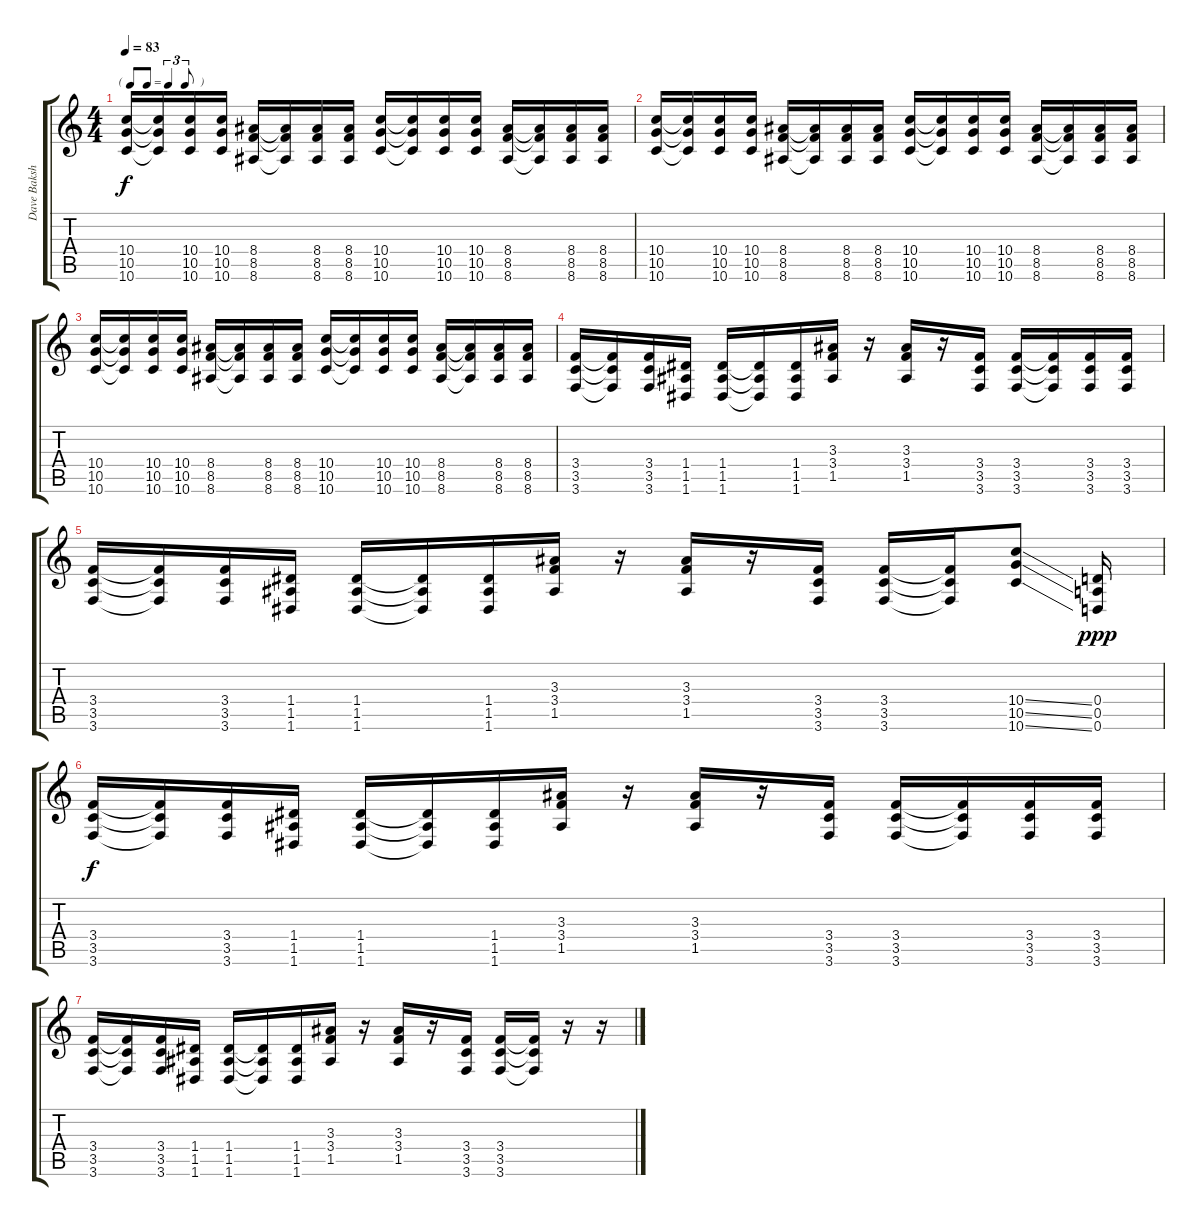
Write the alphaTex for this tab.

\track ("Dave Baksh" "Dave Baksh") {instrument distortionguitar}
\staff {score tabs}
\tuning (E4 B3 G3 D3 A2 D2) {hide}
\ts (4 4)
\tf triplet8th
\tempo 83
\clef g2
\ks c
(10.4 10.5 10.6).16{dy f} (10.4{t} 10.5{t} 10.6{t}).16 (10.4 10.5 10.6).16 (10.4 10.5 10.6).16 (8.4 8.5 8.6).16 (8.4{t} 8.5{t} 8.6{t}).16 (8.4 8.5 8.6).16 (8.4 8.5 8.6).16 (10.4 10.5 10.6).16 (10.4{t} 10.5{t} 10.6{t}).16 (10.4 10.5 10.6).16 (10.4 10.5 10.6).16 (8.4 8.5 8.6).16 (8.4{t} 8.5{t} 8.6{t}).16 (8.4 8.5 8.6).16 (8.4 8.5 8.6).16 |
(10.4 10.5 10.6).16 (10.4{t} 10.5{t} 10.6{t}).16 (10.4 10.5 10.6).16 (10.4 10.5 10.6).16 (8.4 8.5 8.6).16 (8.4{t} 8.5{t} 8.6{t}).16 (8.4 8.5 8.6).16 (8.4 8.5 8.6).16 (10.4 10.5 10.6).16 (10.4{t} 10.5{t} 10.6{t}).16 (10.4 10.5 10.6).16 (10.4 10.5 10.6).16 (8.4 8.5 8.6).16 (8.4{t} 8.5{t} 8.6{t}).16 (8.4 8.5 8.6).16 (8.4 8.5 8.6).16 |
(10.4 10.5 10.6).16 (10.4{t} 10.5{t} 10.6{t}).16 (10.4 10.5 10.6).16 (10.4 10.5 10.6).16 (8.4 8.5 8.6).16 (8.4{t} 8.5{t} 8.6{t}).16 (8.4 8.5 8.6).16 (8.4 8.5 8.6).16 (10.4 10.5 10.6).16 (10.4{t} 10.5{t} 10.6{t}).16 (10.4 10.5 10.6).16 (10.4 10.5 10.6).16 (8.4 8.5 8.6).16 (8.4{t} 8.5{t} 8.6{t}).16 (8.4 8.5 8.6).16 (8.4 8.5 8.6).16 |
(3.4 3.5 3.6).16 (3.4{t} 3.5{t} 3.6{t}).16 (3.4 3.5 3.6).16 (1.4 1.5 1.6).16 (1.4 1.5 1.6).16 (1.4{t} 1.5{t} 1.6{t}).16 (1.4 1.5 1.6).16 (3.3 3.4 1.5).16 r.16 (3.3 3.4 1.5).16 r.16 (3.4 3.5 3.6).16 (3.4 3.5 3.6).16 (3.4{t} 3.5{t} 3.6{t}).16 (3.4 3.5 3.6).16 (3.4 3.5 3.6).16 |
(3.4 3.5 3.6).16 (3.4{t} 3.5{t} 3.6{t}).16 (3.4 3.5 3.6).16 (1.4 1.5 1.6).16 (1.4 1.5 1.6).16 (1.4{t} 1.5{t} 1.6{t}).16 (1.4 1.5 1.6).16 (3.3 3.4 1.5).16 r.16 (3.3 3.4 1.5).16 r.16 (3.4 3.5 3.6).16 (3.4 3.5 3.6).16 (3.4{t} 3.5{t} 3.6{t}).16 (10.4{ss} 10.5{ss} 10.6{ss}).8 (0.4 0.5 0.6).16{dy ppp} |
(3.4 3.5 3.6).16{dy f} (3.4{t} 3.5{t} 3.6{t}).16 (3.4 3.5 3.6).16 (1.4 1.5 1.6).16 (1.4 1.5 1.6).16 (1.4{t} 1.5{t} 1.6{t}).16 (1.4 1.5 1.6).16 (3.3 3.4 1.5).16 r.16 (3.3 3.4 1.5).16 r.16 (3.4 3.5 3.6).16 (3.4 3.5 3.6).16 (3.4{t} 3.5{t} 3.6{t}).16 (3.4 3.5 3.6).16 (3.4 3.5 3.6).16 |
(3.4 3.5 3.6).16 (3.4{t} 3.5{t} 3.6{t}).16 (3.4 3.5 3.6).16 (1.4 1.5 1.6).16 (1.4 1.5 1.6).16 (1.4{t} 1.5{t} 1.6{t}).16 (1.4 1.5 1.6).16 (3.3 3.4 1.5).16 r.16 (3.3 3.4 1.5).16 r.16 (3.4 3.5 3.6).16 (3.4 3.5 3.6).16 (3.4{t} 3.5{t} 3.6{t}).16 r.16 r.16
